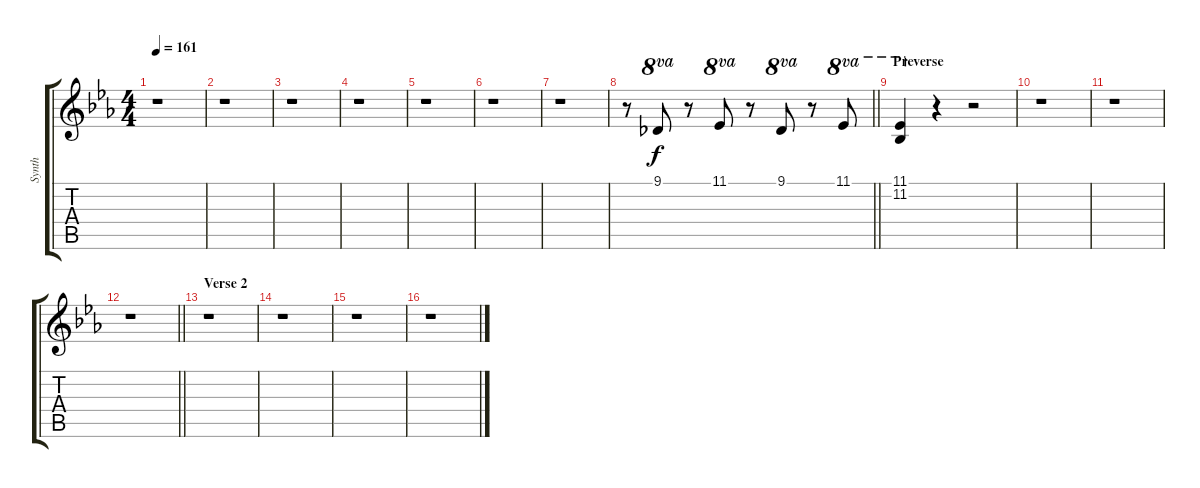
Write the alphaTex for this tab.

\track ("Synth" "Synth") {instrument orchestrahit}
\staff {score tabs}
\tuning (E4 B3 G3 D3 A2 E2) {hide}
\ts (4 4)
\tempo 161
\clef g2
\ks eb
r.1{dy f} |
r.1 |
r.1 |
r.1 |
r.1 |
r.1 |
r.1 |
\barLineRight lightlight
r.8 9.1.8{ot 8va} r.8 11.1.8{ot 8va} r.8 9.1.8{ot 8va} r.8 11.1.8{ot 8va} |
\section ("" "Preverse")
(11.1 11.2).4{ot 8va} r.4 r.2 |
r.1 |
r.1 |
\barLineRight lightlight
r.1 |
\section ("" "Verse 2")
r.1 |
r.1 |
r.1 |
r.1
